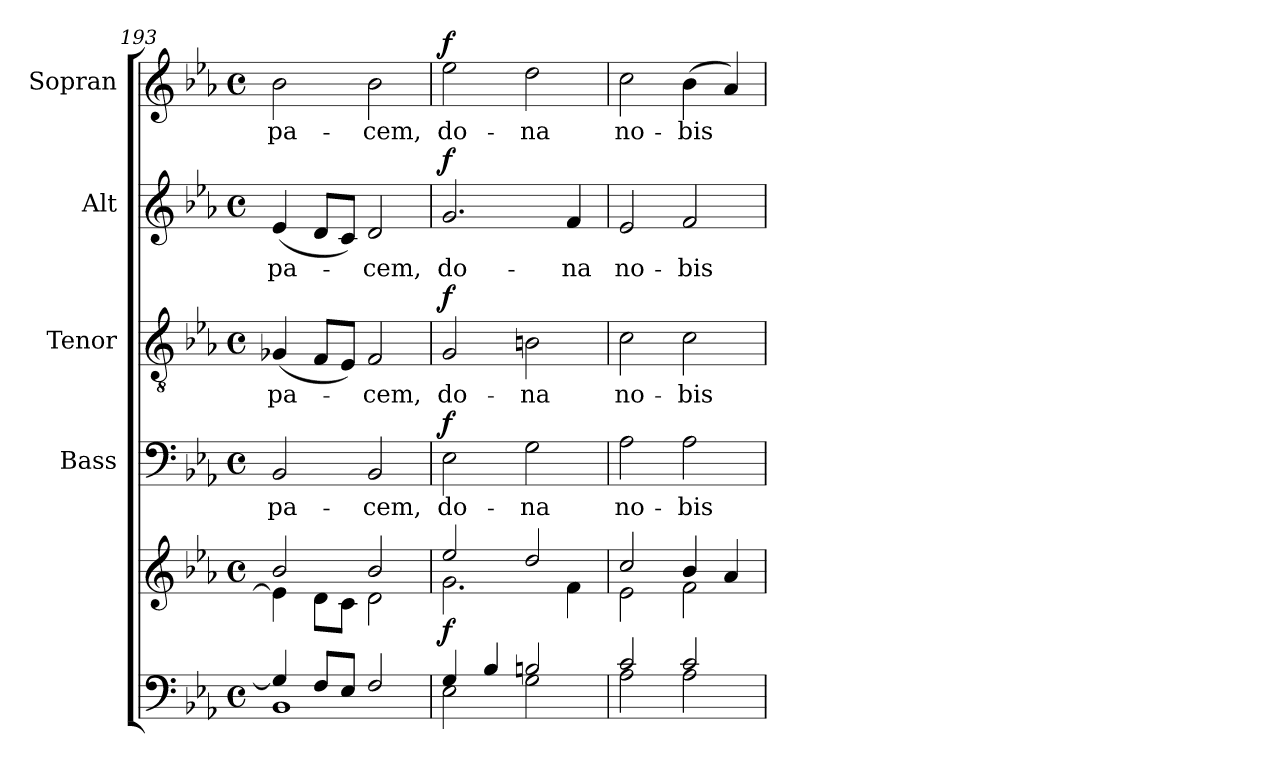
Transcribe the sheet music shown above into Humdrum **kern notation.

**kern	**kern	**dynam	**kern	**text	**dynam	**kern	**text	**dynam	**kern	**text	**dynam	**kern	**text	**dynam
*part5	*part5	*part5	*part4	*part4	*part4	*part3	*part3	*part3	*part2	*part2	*part2	*part1	*part1	*part1
*staff6	*staff5	*staff5/6	*staff4	*staff4	*staff4	*staff3	*staff3	*staff3	*staff2	*staff2	*staff2	*staff1	*staff1	*staff1
*	*	*	*I"Bass	*	*	*I"Tenor	*	*	*I"Alt	*	*	*I"Sopran	*	*
*	*	*	*I'B.	*	*	*I'T.	*	*	*I'A.	*	*	*I'S.	*	*
*clefF4	*clefG2	*	*clefF4	*	*	*clefGv2	*	*	*clefG2	*	*	*clefG2	*	*
*k[b-e-a-]	*k[b-e-a-]	*	*k[b-e-a-]	*	*	*k[b-e-a-]	*	*	*k[b-e-a-]	*	*	*k[b-e-a-]	*	*
*E-:	*E-:	*	*E-:	*	*	*E-:	*	*	*E-:	*	*	*E-:	*	*
*M4/4	*M4/4	*	*M4/4	*	*	*M4/4	*	*	*M4/4	*	*	*M4/4	*	*
*met(c)	*met(c)	*	*met(c)	*	*	*met(c)	*	*	*met(c)	*	*	*met(c)	*	*
=193	=193	=193	=193	=193	=193	=193	=193	=193	=193	=193	=193	=193	=193	=193
*^	*^	*	*	*	*	*	*	*	*	*	*	*	*	*
!	!	!	!	!	!	!LO:LY:b	!	!	!LO:LY:b	!	!	!LO:LY:b	!	!	!LO:LY:b	!
4G-/]	1BB-	2b-/	4e-\]	.	2BB-/	pa-	.	(<4G-X/	pa-	.	(<4e-/	pa-	.	2b-\	pa-	.
8F/L	.	.	8d\L	.	.	.	.	8F/L	.	.	8d/L	.	.	.	.	.
8E-/J	.	.	8c\J	.	.	.	.	8E-/J)	.	.	8c/J)	.	.	.	.	.
!	!	!	!	!	!	!LO:LY:b	!	!	!LO:LY:b	!	!	!LO:LY:b	!	!	!LO:LY:b	!
2F/	.	2b-/	2d\	.	2BB-/	-cem,	.	2F/	-cem,	.	2d/	-cem,	.	2b-\	-cem,	.
=194	=194	=194	=194	=194	=194	=194	=194	=194	=194	=194	=194	=194	=194	=194	=194	=194
!	!	!	!	!LO:DY:b	!	!LO:LY:b	!LO:DY:a	!	!LO:LY:b	!LO:DY:a	!	!LO:LY:b	!LO:DY:a	!	!LO:LY:b	!LO:DY:a
4G/	2E-\	2ee-/	2.g\	f	2E-\	do-	f	2G/	do-	f	2.g/	do-	f	2ee-\	do-	f
4B-/	.	.	.	.	.	.	.	.	.	.	.	.	.	.	.	.
!	!	!	!	!	!	!LO:LY:b	!	!	!LO:LY:b	!	!	!	!	!	!LO:LY:b	!
2Bn/	2G\	2dd/	.	.	2G\	-na	.	2Bn\	-na	.	.	.	.	2dd\	-na	.
!	!	!	!	!	!	!	!	!	!	!	!	!LO:LY:b	!	!	!	!
.	.	.	4f\	.	.	.	.	.	.	.	4f/	-na	.	.	.	.
=195	=195	=195	=195	=195	=195	=195	=195	=195	=195	=195	=195	=195	=195	=195	=195	=195
!	!	!	!	!	!	!LO:LY:b	!	!	!LO:LY:b	!	!	!LO:LY:b	!	!	!LO:LY:b	!
2c/	2A-\	2cc/	2e-\	.	2A-\	no-	.	2c\	no-	.	2e-/	no-	.	2cc\	no-	.
!	!	!	!	!	!	!LO:LY:b	!	!	!LO:LY:b	!	!	!LO:LY:b	!	!	!LO:LY:b	!
2c/	2A-\	4b-/	2f\	.	2A-\	-bis	.	2c\	-bis	.	2f/	-bis	.	(>4b-\	-bis	.
.	.	4a-/	.	.	.	.	.	.	.	.	.	.	.	4a-/)	.	.
*v	*v	*	*	*	*	*	*	*	*	*	*	*	*	*	*	*
*	*v	*v	*	*	*	*	*	*	*	*	*	*	*	*	*
=	=	=	=	=	=	=	=	=	=	=	=	=	=	=
*-	*-	*-	*-	*-	*-	*-	*-	*-	*-	*-	*-	*-	*-	*-
